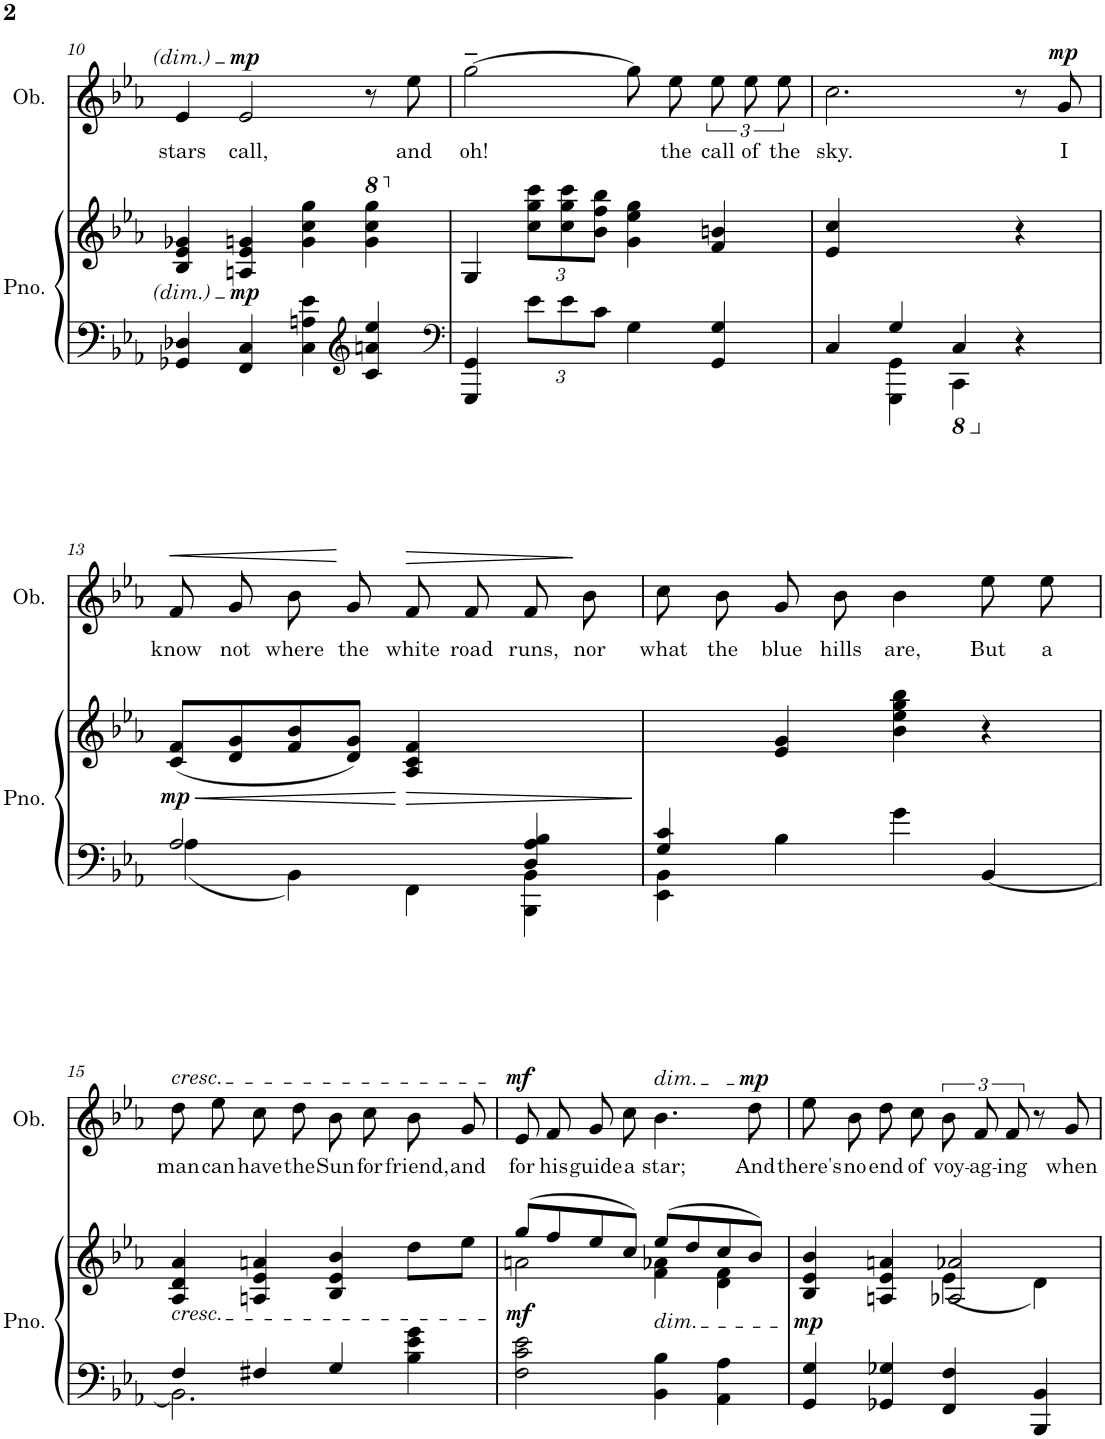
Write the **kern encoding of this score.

**kern	**kern	**dynam	**kern	**text	**dynam
*part2	*part2	*part2	*part1	*part1	*part1
*staff3	*staff2	*staff2/3	*staff1	*staff1	*staff1
*I"Piano	*	*	*I"Oboe	*	*
*I'Pno.	*	*	*I'Ob.	*	*
!!LO:PB:g=z
*clefF4	*clefG2	*	*clefG2	*	*
*k[b-e-a-]	*k[b-e-a-]	*	*k[b-e-a-]	*	*
*M4/4	*M4/4	*	*M4/4	*	*
*met(c)	*met(c)	*	*met(c)	*	*
=10	=10	=10	=10	=10	=10
!	!	!	!	!LO:LY:b	!
4GG-X/ 4D-X/	4B-/ 4e-/ 4g-X/	.	4e-/	stars	.
!	!	!LO:DY:b	!	!LO:LY:b	!LO:DY:a
4FF/ 4C/	4An/ 4e-/ 4gn/	mp	2e-/	call,	mp
4C\ 4An\ 4e-\	4g\ 4cc\ 4gg\	.	.	.	.
*clefG2	*	*	*	*	*
*	*8va	*	*	*	*
4c/ 4an/ 4ee-/	4gg\ 4ccc\ 4ggg\	.	8r	.	.
!	!	!	!	!LO:LY:b	!
.	.	.	8ee-\	and	.
=11	=11	=11	=11	=11	=11
*clefF4	*	*	*	*	*
*	*X8va	*	*	*	*
!	!	!	!	!LO:LY:b	!
4GGG/ 4GG/	4G/	.	[2gg~\	oh!	.
*Xbrackettup	*Xbrackettup	*	*	*	*
12e-\L	12cc\ 12gg\ 12ccc\L	.	.	.	.
12e-\	12cc\ 12gg\ 12ccc\	.	.	.	.
12c\J	12b-\ 12ff\ 12bb-\J	.	.	.	.
4G\	4g\ 4ee-\ 4gg\	.	8gg\L]	.	.
!	!	!	!	!LO:LY:b	!
.	.	.	8ee-\J	the	.
!	!	!	!	!LO:LY:b	!
4GG/ 4G/	4f/ 4bn/	.	12ee-\L	call	.
!	!	!	!	!LO:LY:b	!
.	.	.	12ee-\	of	.
!	!	!	!	!LO:LY:b	!
.	.	.	12ee-\J	the	.
=12	=12	=12	=12	=12	=12
*^	*	*	*	*	*
!	!	!	!	!	!LO:LY:b	!
4C/	4ryy	4e-/ 4cc/	.	2.cc\	sky.	.
4G/	4GGG\ 4GG\	4ryy	.	.	.	.
*8ba	*	*	*	*	*	*
4CC/	4CCC\	4ryy	.	.	.	.
*X8ba	*	*	*	*	*	*
4r	4ryy	4r	.	8r	.	.
!	!	!	!	!	!LO:LY:b	!LO:DY:a
.	.	.	.	8g/	I	mp
!!LO:LB:g=z
=13	=13	=13	=13	=13	=13	=13
!	!	!	!LO:HP:b	!	!LO:LY:b	!LO:HP:b
!	!	!	!LO:DY:n=1:b	!	!	!
2A-/	4A-\	(8c/ 8f/L	< mp	8f/L	know	<
!	!	!	!	!	!LO:LY:b	!
.	.	8d/ 8g/	.	8g/J	not	.
!	!	!	!	!	!LO:LY:b	!
.	4BB-\	8f/ 8b-/	.	8b-/L	where	.
!	!	!	!	!	!LO:LY:b	!
.	.	8d/ 8g/J)	.	8g/J	the	[
!	!	!	!LO:HP:n=1:b	!	!LO:LY:b	!LO:HP:b
4ryy	4FF\	4A-/ 4c/ 4f/	[ >	8f/L	white	>
!	!	!	!	!	!LO:LY:b	!
.	.	.	.	8f/J	road	.
!	!	!	!	!	!LO:LY:b	!
4D/ 4A-/ 4B-/	4BBB-\ 4BB-\	4ryy	.	8f/L	runs,	.
!	!	!	!	!	!LO:LY:b	!
.	.	.	.	8b-/J	nor	]
*v	*v	*	*	*	*	*
.	.	]	.	.	.
=14	=14	=14	=14	=14	=14
*^	*	*	*	*	*
!	!	!	!	!	!LO:LY:b	!
4G/ 4c/	4EE-\ 4BB-\	4ryy	.	8cc\L	what	.
!	!	!	!	!	!LO:LY:b	!
.	.	.	.	8b-\J	the	.
!	!	!	!	!	!LO:LY:b	!
4B-\	2.ryy	4e-/ 4g/	.	8g/L	blue	.
!	!	!	!	!	!LO:LY:b	!
.	.	.	.	8b-/J	hills	.
!	!	!	!	!	!LO:LY:b	!
4g\	.	4b-\ 4ee-\ 4gg\ 4bb-\	.	4b-\	are,	.
!	!	!	!	!	!LO:LY:b	!
[4BB-/	.	4r	.	8ee-\L	But	.
!	!	!	!	!	!LO:LY:b	!
.	.	.	.	8ee-\J	a	.
!!LO:LB:g=z
=15	=15	=15	=15	=15	=15	=15
!	!	!	!	!LO:TX:a:i:t=cresc.	!	!
!	!	!LO:TX:b:i:t=cresc.	!	!	!	!
!	!	!	!	!	!LO:LY:b	!
4F/	2.BB-\]	4A-/ 4d/ 4a-/	.	8dd\L	man	.
!	!	!	!	!	!LO:LY:b	!
.	.	.	.	8ee-\J	can	.
!	!	!	!	!	!LO:LY:b	!
4F#X/	.	4An/ 4e-/ 4an/	.	8cc\L	have	.
!	!	!	!	!	!LO:LY:b	!
.	.	.	.	8dd\J	the	.
!	!	!	!	!	!LO:LY:b	!
4G/	.	4B-/ 4e-/ 4b-/	.	8b-\L	Sun	.
!	!	!	!	!	!LO:LY:b	!
.	.	.	.	8cc\J	for	.
!	!	!	!	!	!LO:LY:b	!
4B-\ 4e-\ 4g\	4ryy	8dd\L	.	8b-/L	friend,	.
!	!	!	!	!	!LO:LY:b	!
.	.	8ee-\J	.	8g/J	and	.
*v	*v	*	*	*	*	*
=16	=16	=16	=16	=16	=16
*	*^	*	*	*	*
!	!	!	!LO:DY:b	!	!LO:LY:b	!LO:DY:a
2F\ 2c\ 2e-\	(8gg/L	2an\	mf	8e-/L	for	mf
!	!	!	!	!	!LO:LY:b	!
.	8ff/	.	.	8f/J	his	.
!	!	!	!	!	!LO:LY:b	!
.	8ee-/	.	.	8g/L	guide	.
!	!	!	!	!	!LO:LY:b	!
.	8cc/J)	.	.	8cc/J	a	.
!	!	!	!	!LO:TX:a:i:t=dim.	!	!
!	!LO:TX:b:i:t=dim.	!	!	!	!	!
!	!	!	!	!	!LO:LY:b	!
4BB-\ 4B-\	(8ee-/L	4f\ 4a-X\	.	4.b-\	star;	.
.	8dd/	.	.	.	.	.
4AA-\ 4A-\	8cc/	4d\ 4f\	.	.	.	.
!	!	!	!	!	!LO:LY:b	!LO:DY:a
.	8b-/J)	.	.	8dd\	And	mp
=17	=17	=17	=17	=17	=17	=17
!	!	!	!LO:DY:b	!	!LO:LY:b	!
4GG/ 4G/	4B-/ 4e-/ 4b-/	2ryy	mp	8ee-\L	there's	.
!	!	!	!	!	!LO:LY:b	!
.	.	.	.	8b-\J	no	.
!	!	!	!	!	!LO:LY:b	!
4GG-X/ 4G-X/	4An/ 4e-/ 4an/	.	.	8dd\L	end	.
!	!	!	!	!	!LO:LY:b	!
.	.	.	.	8cc\J	of	.
!	!	!	!	!	!LO:LY:b	!
4FF/ 4F/	2A-X/ 2a-X/	(4e-\	.	12b-/L	voy-	.
!	!	!	!	!	!LO:LY:b	!
.	.	.	.	12f/	-ag-	.
!	!	!	!	!	!LO:LY:b	!
.	.	.	.	12f/J	-ing	.
4BBB-/ 4BB-/	.	4d\)	.	8r	.	.
!	!	!	!	!	!LO:LY:b	!
.	.	.	.	8g/	when	.
*	*v	*v	*	*	*	*
=	=	=	=	=	=
*-	*-	*-	*-	*-	*-
